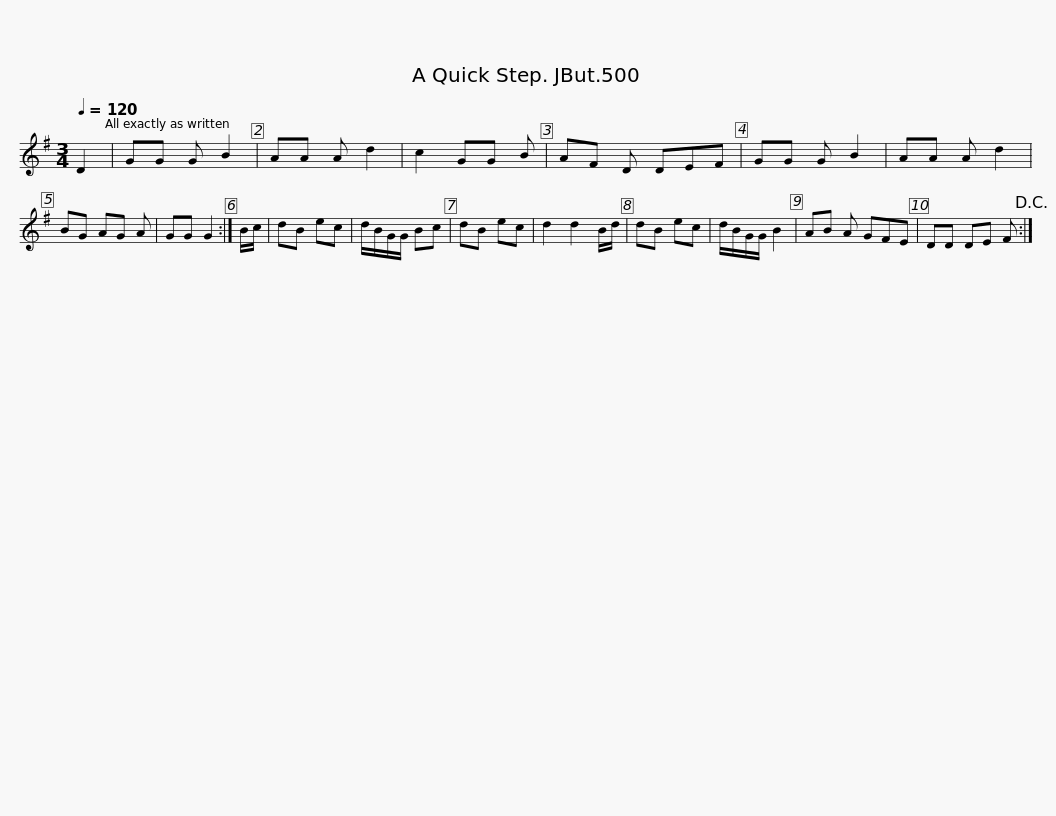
X:1
L:1/8
Q:1/4=120
M:3/4
I:linebreak $
K:G
V:1 treble
V:1
 D2 | GG G B2 | AA A d2 | c2 GG B | AF D DEF | %5
 GG G B2 | AA A d2 | BG AG A | GG G2 :| B/c/ |$ %10
 dB ec | d/B/G/G/ Bc | dB ec | d2 d2 B/d/ | dB ec | %15
 d/B/G/G/ B2 | AB A GFE | DD DE F!D.C.! :| %18
